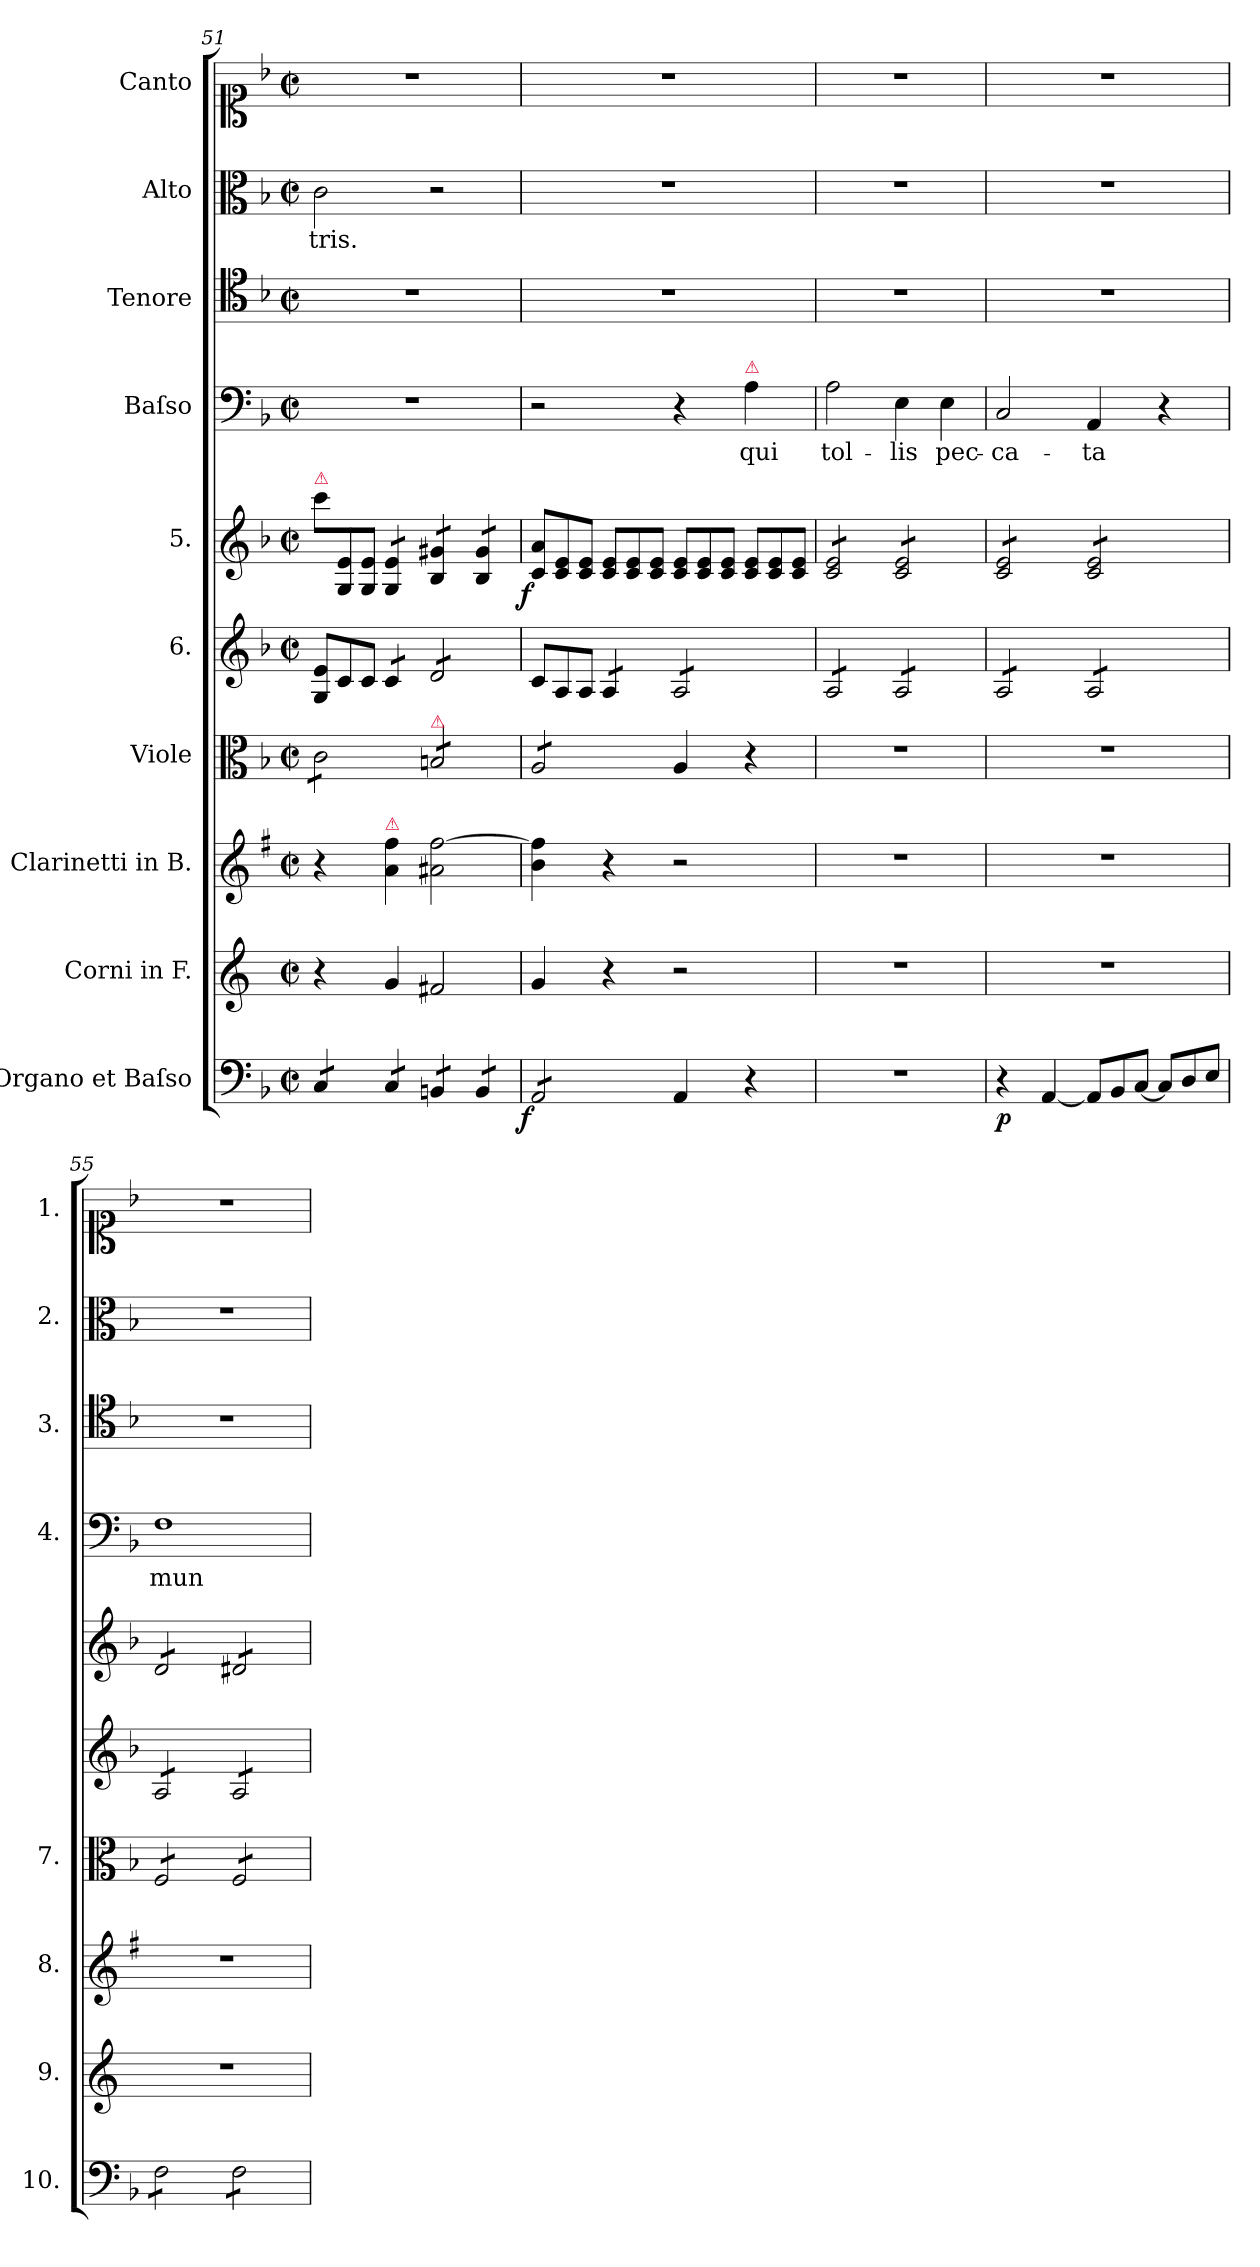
**kern	**dynam	**kern	**kern	**kern	**kern	**kern	**dynam	**kern	**text	**kern	**kern	**text	**kern
*part10	*part10	*part9	*part8	*part7	*part6	*part5	*part5	*part4	*part4	*part3	*part2	*part2	*part1
*staff10	*staff10	*staff9	*staff8	*staff7	*staff6	*staff5	*staff5	*staff4	*staff4	*staff3	*staff2	*staff2	*staff1
*I"Organo et Baſso	*	*I"Corni in F.	*I"Clarinetti in B.	*I"Viole	*I"6.	*I"5.	*	*I"Baſso	*	*I"Tenore	*I"Alto	*	*I"Canto
*I'10.	*	*I'9.	*I'8.	*I'7.	*	*	*	*I'4.	*	*I'3.	*I'2.	*	*I'1.
*clefF4	*	*clefG2	*clefG2	*clefC3	*clefG2	*clefG2	*	*clefF4	*	*clefC4	*clefC3	*	*clefC1
*	*	*ITrd4c7	*ITrd1c2	*	*	*	*	*	*	*	*	*	*
*k[b-]	*	*k[b-]	*k[b-]	*k[b-]	*k[b-]	*k[b-]	*	*k[b-]	*	*k[b-]	*k[b-]	*	*k[b-]
*M2/2	*	*M2/2	*M2/2	*M2/2	*M2/2	*M2/2	*	*M2/2	*	*M2/2	*M2/2	*	*M2/2
*met(c|)	*	*met(c|)	*met(c|)	*met(c|)	*met(c|)	*met(c|)	*	*met(c|)	*	*met(c|)	*met(c|)	*	*met(c|)
*	*	*	*	*	*Xtuplet	*Xtuplet	*	*	*	*	*	*	*
=51	=51	=51	=51	=51	=51	=51	=51	=51	=51	=51	=51	=51	=51
!	!	!	!	!	!	!LO:TX:a:color=crimson:t=⚠	!	!	!	!	!	!	!
!	!	!	!	!LO:TX:a:color=crimson:t=⚠	!	!	!	!	!	!	!	!	!
!LO:TX:a:color=crimson:t=⚠	!	!	!	!	!	!	!	!	!	!	!	!	!
*tremolo	*	*	*	*	*	*	*	*	*	*	*	*	*
*	*	*	*	*tremolo	*	*	*	*	*	*	*	*	*
8C/L	.	4r	4r	8c\L	12G/ 12e/L	12ccc\L	.	1r	.	1r	2c\	-tris.	1r
.	.	.	.	.	12c/	12G/ 12e/	.	.	.	.	.	.	.
8C/J	.	.	.	8c\	.	.	.	.	.	.	.	.	.
.	.	.	.	.	12c/J	12G/ 12e/J	.	.	.	.	.	.	.
!	!	!	!	!	!	!LO:TX:a:color=crimson:t=⚠	!	!	!	!	!	!	!
!	!	!	!	!	!LO:TX:a:color=crimson:t=⚠	!	!	!	!	!	!	!	!
!	!	!	!LO:TX:a:color=crimson:t=⚠	!	!	!	!	!	!	!	!	!	!
*	*	*	*	*	*tremolo	*	*	*	*	*	*	*	*
*	*	*	*	*	*	*tremolo	*	*	*	*	*	*	*
8C/L	.	4c/	4g\ 4ee\	8c\	8c/L	8G/ 8e/L	.	.	.	.	.	.	.
8C/J	.	.	.	8c\J	8c/J	8G/ 8e/J	.	.	.	.	.	.	.
!	!	!	!	!LO:TX:a:color=crimson:t=⚠	!	!	!	!	!	!	!	!	!
8BBn/L	.	2Bn/	2g#X\ [2ee\	8Bn/L	8d/L	8B-/ 8g#X/L	.	.	.	.	2r	.	.
8BBn/J	.	.	.	8Bn/	8d/	8B-/ 8g#X/J	.	.	.	.	.	.	.
8BB/L	.	.	.	8Bn/	8d/	8B-/ 8g#/L	.	.	.	.	.	.	.
8BB/J	.	.	.	8Bn/J	8d/J	8B-/ 8g#/J	.	.	.	.	.	.	.
*	*	*	*	*	*	*Xtremolo	*	*	*	*	*	*	*
*	*	*	*	*	*Xtremolo	*	*	*	*	*	*	*	*
=52	=52	=52	=52	=52	=52	=52	=52	=52	=52	=52	=52	=52	=52
!	!LO:DY:rj	!	!	!	!	!	!LO:DY:rj	!	!	!	!	!	!
8AA/L	f	4c/	4a\ 4ee]\	8A/L	12c/L	12c/ 12a/L	f	2r	.	1r	1r	.	1r
.	.	.	.	.	12A/	12c/ 12e/	.	.	.	.	.	.	.
8AA/	.	.	.	8A/	.	.	.	.	.	.	.	.	.
.	.	.	.	.	12A/J	12c/ 12e/J	.	.	.	.	.	.	.
*	*	*	*	*	*tremolo	*	*	*	*	*	*	*	*
8AA/	.	4r	4r	8A/	8A/L	12c/ 12e/L	.	.	.	.	.	.	.
.	.	.	.	.	.	12c/ 12e/	.	.	.	.	.	.	.
8AA/J	.	.	.	8A/J	8A/J	.	.	.	.	.	.	.	.
*	*	*	*	*Xtremolo	*	*	*	*	*	*	*	*	*
*Xtremolo	*	*	*	*	*	*	*	*	*	*	*	*	*
.	.	.	.	.	.	12c/ 12e/J	.	.	.	.	.	.	.
4AA/	.	2r	2r	4A/	8A/L	12c/ 12e/L	.	4r	.	.	.	.	.
.	.	.	.	.	.	12c/ 12e/	.	.	.	.	.	.	.
.	.	.	.	.	8A/	.	.	.	.	.	.	.	.
.	.	.	.	.	.	12c/ 12e/J	.	.	.	.	.	.	.
!	!	!	!	!	!	!	!	!LO:TX:a:color=crimson:t=⚠	!	!	!	!	!
4r	.	.	.	4r	8A/	12c/ 12e/L	.	4A\	qui	.	.	.	.
.	.	.	.	.	.	12c/ 12e/	.	.	.	.	.	.	.
.	.	.	.	.	8A/J	.	.	.	.	.	.	.	.
.	.	.	.	.	.	12c/ 12e/J	.	.	.	.	.	.	.
=53	=53	=53	=53	=53	=53	=53	=53	=53	=53	=53	=53	=53	=53
*	*	*	*	*	*	*tremolo	*	*	*	*	*	*	*
1r	.	1r	1r	1r	8A/L	8c/ 8e/L	.	2A\	tol-	1r	1r	.	1r
.	.	.	.	.	8A/	8c/ 8e/	.	.	.	.	.	.	.
.	.	.	.	.	8A/	8c/ 8e/	.	.	.	.	.	.	.
.	.	.	.	.	8A/J	8c/ 8e/J	.	.	.	.	.	.	.
.	.	.	.	.	8A/L	8c/ 8e/L	.	4E\	-lis	.	.	.	.
.	.	.	.	.	8A/	8c/ 8e/	.	.	.	.	.	.	.
.	.	.	.	.	8A/	8c/ 8e/	.	4E\	pec-	.	.	.	.
.	.	.	.	.	8A/J	8c/ 8e/J	.	.	.	.	.	.	.
=54	=54	=54	=54	=54	=54	=54	=54	=54	=54	=54	=54	=54	=54
4r	p	1r	1r	1r	8A/L	8c/ 8e/L	.	2C/	-ca-	1r	1r	.	1r
.	.	.	.	.	8A/	8c/ 8e/	.	.	.	.	.	.	.
[4AA/	.	.	.	.	8A/	8c/ 8e/	.	.	.	.	.	.	.
.	.	.	.	.	8A/J	8c/ 8e/J	.	.	.	.	.	.	.
*Xtuplet	*	*	*	*	*	*	*	*	*	*	*	*	*
12AA/L]	.	.	.	.	8A/L	8c/ 8e/L	.	4AA/	-ta	.	.	.	.
12BB-/	.	.	.	.	.	.	.	.	.	.	.	.	.
.	.	.	.	.	8A/	8c/ 8e/	.	.	.	.	.	.	.
[12C/J	.	.	.	.	.	.	.	.	.	.	.	.	.
12C/L]	.	.	.	.	8A/	8c/ 8e/	.	4r	.	.	.	.	.
12D/	.	.	.	.	.	.	.	.	.	.	.	.	.
.	.	.	.	.	8A/J	8c/ 8e/J	.	.	.	.	.	.	.
12E/J	.	.	.	.	.	.	.	.	.	.	.	.	.
=55	=55	=55	=55	=55	=55	=55	=55	=55	=55	=55	=55	=55	=55
*tremolo	*	*	*	*	*	*	*	*	*	*	*	*	*
*	*	*	*	*tremolo	*	*	*	*	*	*	*	*	*
8F\L	.	1r	1r	8F/L	8A/L	8d/L	.	1F	mun-	1r	1r	.	1r
8F\	.	.	.	8F/	8A/	8d/	.	.	.	.	.	.	.
8F\	.	.	.	8F/	8A/	8d/	.	.	.	.	.	.	.
8F\J	.	.	.	8F/J	8A/J	8d/J	.	.	.	.	.	.	.
8F\L	.	.	.	8F/L	8A/L	8d#X/L	.	.	.	.	.	.	.
8F\	.	.	.	8F/	8A/	8d#X/	.	.	.	.	.	.	.
8F\	.	.	.	8F/	8A/	8d#X/	.	.	.	.	.	.	.
8F\J	.	.	.	8F/J	8A/J	8d#X/J	.	.	.	.	.	.	.
*	*	*	*	*	*	*Xtremolo	*	*	*	*	*	*	*
*	*	*	*	*	*Xtremolo	*	*	*	*	*	*	*	*
*	*	*	*	*Xtremolo	*	*	*	*	*	*	*	*	*
*Xtremolo	*	*	*	*	*	*	*	*	*	*	*	*	*
=	=	=	=	=	=	=	=	=	=	=	=	=	=
*-	*-	*-	*-	*-	*-	*-	*-	*-	*-	*-	*-	*-	*-
